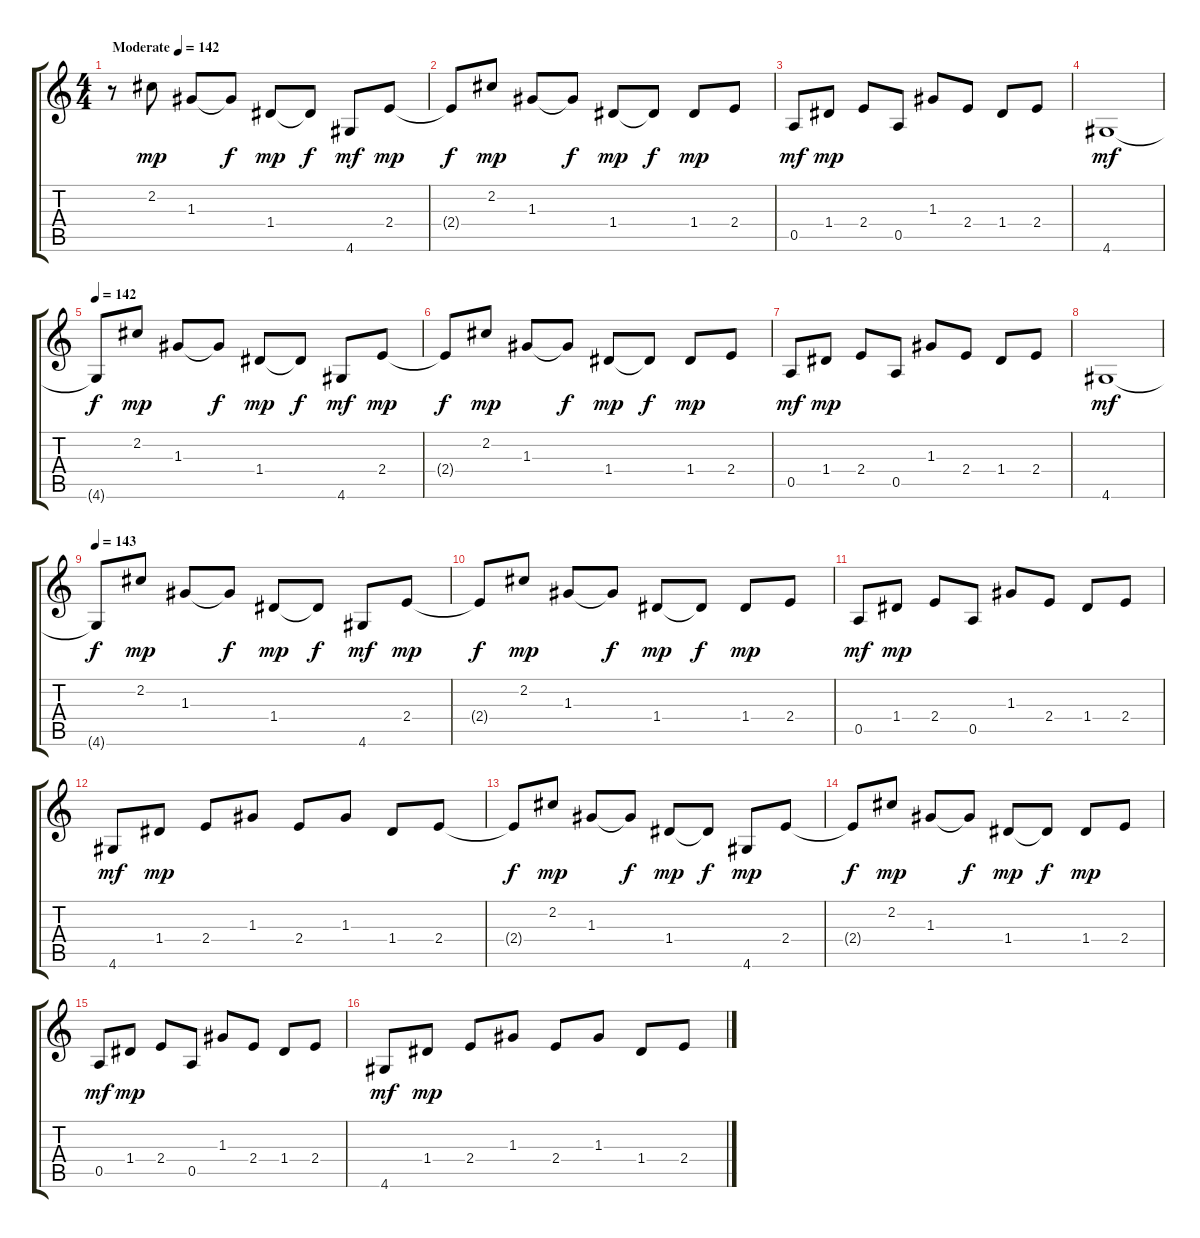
\track "" {instrument acousticguitarsteel}
\staff {score tabs}
\tuning (E4 B3 G3 D3 A2 E2) {hide}
\ts (4 4)
\tempo (142 "Moderate")
\clef g2
\ks c
r.8{dy mp instrument acousticguitarsteel} 2.2.8 1.3.8 1.3{t}.8{dy f} 1.4.8{dy mp} 1.4{t}.8{dy f} 4.6.8{dy mf} 2.4.8{dy mp} |
2.4{t}.8{dy f} 2.2.8{dy mp} 1.3.8 1.3{t}.8{dy f} 1.4.8{dy mp} 1.4{t}.8{dy f} 1.4.8{dy mp} 2.4.8 |
0.5.8{dy mf} 1.4.8{dy mp} 2.4.8 0.5.8 1.3.8 2.4.8 1.4.8 2.4.8 |
4.6.1{dy mf} |
\tempo 142
4.6{t}.8{dy f} 2.2.8{dy mp} 1.3.8 1.3{t}.8{dy f} 1.4.8{dy mp} 1.4{t}.8{dy f} 4.6.8{dy mf} 2.4.8{dy mp} |
2.4{t}.8{dy f} 2.2.8{dy mp} 1.3.8 1.3{t}.8{dy f} 1.4.8{dy mp} 1.4{t}.8{dy f} 1.4.8{dy mp} 2.4.8 |
0.5.8{dy mf} 1.4.8{dy mp} 2.4.8 0.5.8 1.3.8 2.4.8 1.4.8 2.4.8 |
4.6.1{dy mf} |
\tempo 143
4.6{t}.8{dy f} 2.2.8{dy mp} 1.3.8 1.3{t}.8{dy f} 1.4.8{dy mp} 1.4{t}.8{dy f} 4.6.8{dy mf} 2.4.8{dy mp} |
2.4{t}.8{dy f} 2.2.8{dy mp} 1.3.8 1.3{t}.8{dy f} 1.4.8{dy mp} 1.4{t}.8{dy f} 1.4.8{dy mp} 2.4.8 |
0.5.8{dy mf} 1.4.8{dy mp} 2.4.8 0.5.8 1.3.8 2.4.8 1.4.8 2.4.8 |
4.6.8{dy mf} 1.4.8{dy mp} 2.4.8 1.3.8 2.4.8 1.3.8 1.4.8 2.4.8 |
2.4{t}.8{dy f} 2.2.8{dy mp} 1.3.8 1.3{t}.8{dy f} 1.4.8{dy mp} 1.4{t}.8{dy f} 4.6.8{dy mp} 2.4.8 |
2.4{t}.8{dy f} 2.2.8{dy mp} 1.3.8 1.3{t}.8{dy f} 1.4.8{dy mp} 1.4{t}.8{dy f} 1.4.8{dy mp} 2.4.8 |
0.5.8{dy mf} 1.4.8{dy mp} 2.4.8 0.5.8 1.3.8 2.4.8 1.4.8 2.4.8 |
4.6.8{dy mf} 1.4.8{dy mp} 2.4.8 1.3.8 2.4.8 1.3.8 1.4.8 2.4.8
